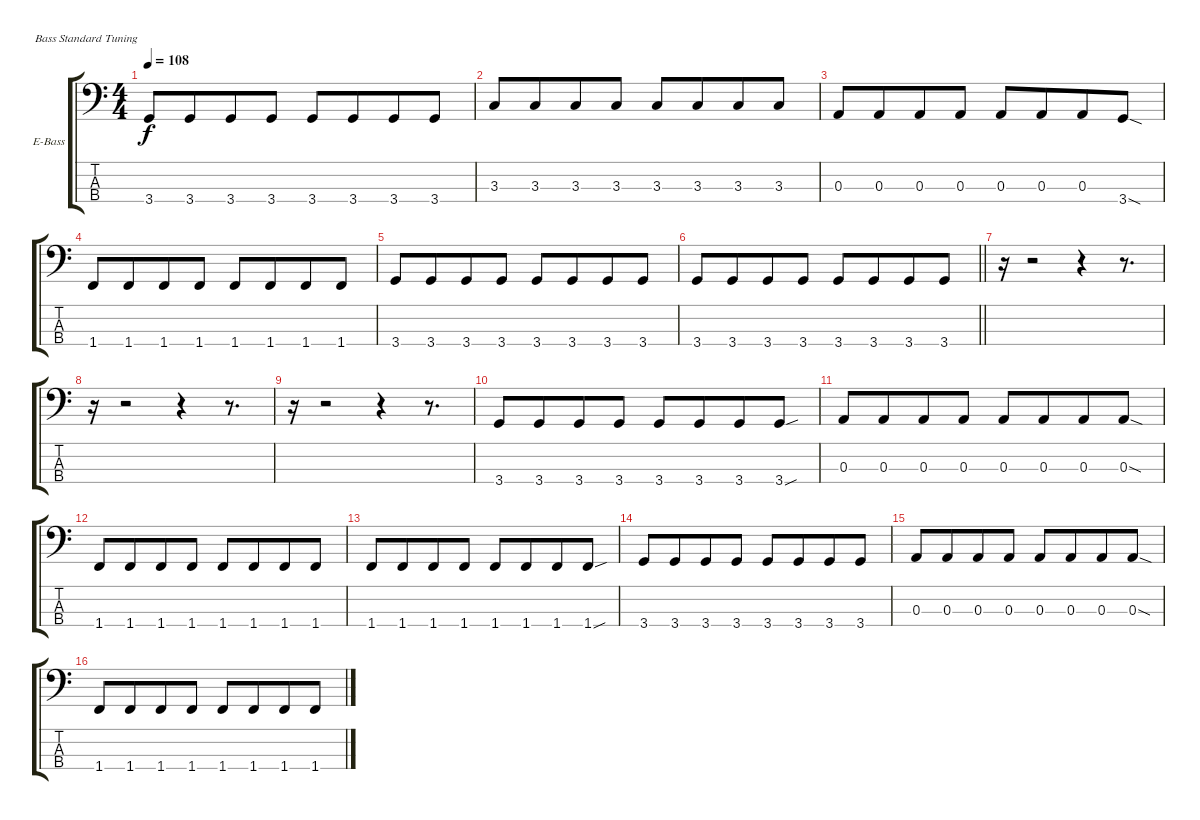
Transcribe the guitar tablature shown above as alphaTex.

\bracketExtendMode groupsimilarinstruments
\firstSystemTrackNameOrientation horizontal
\otherSystemsTrackNameOrientation horizontal
\track ("Electric Bass" "E-Bass") {instrument electricbassfinger}
\staff {score tabs}
\tuning (G2 D2 A1 E1)
\ts (4 4)
\tempo 108
\clef f4
\ks c
3.4.8{dy f} 3.4.8{beam merge} 3.4.8 3.4.8 3.4.8 3.4.8{beam merge} 3.4.8 3.4.8 |
3.3.8 3.3.8{beam merge} 3.3.8 3.3.8 3.3.8 3.3.8{beam merge} 3.3.8 3.3.8 |
0.3.8 0.3.8{beam merge} 0.3.8 0.3.8 0.3.8 0.3.8{beam merge} 0.3.8 3.4{sod}.8 |
1.4.8 1.4.8{beam merge} 1.4.8 1.4.8 1.4.8 1.4.8{beam merge} 1.4.8 1.4.8 |
3.4.8 3.4.8{beam merge} 3.4.8 3.4.8 3.4.8 3.4.8{beam merge} 3.4.8 3.4.8 |
\barLineRight lightlight
3.4.8 3.4.8{beam merge} 3.4.8 3.4.8 3.4.8 3.4.8{beam merge} 3.4.8 3.4.8 |
r.16 r.2 r.4 r.8{d} |
r.16 r.2 r.4 r.8{d} |
r.16 r.2 r.4 r.8{d} |
3.4.8 3.4.8{beam merge} 3.4.8 3.4.8 3.4.8 3.4.8{beam merge} 3.4.8 3.4{sou}.8 |
0.3.8 0.3.8{beam merge} 0.3.8 0.3.8 0.3.8 0.3.8{beam merge} 0.3.8 0.3{sod}.8 |
1.4.8 1.4.8{beam merge} 1.4.8 1.4.8 1.4.8 1.4.8{beam merge} 1.4.8 1.4.8 |
1.4.8 1.4.8{beam merge} 1.4.8 1.4.8 1.4.8 1.4.8{beam merge} 1.4.8 1.4{sou}.8 |
3.4.8 3.4.8{beam merge} 3.4.8 3.4.8 3.4.8 3.4.8{beam merge} 3.4.8 3.4.8 |
0.3.8 0.3.8{beam merge} 0.3.8 0.3.8 0.3.8 0.3.8{beam merge} 0.3.8 0.3{sod}.8 |
1.4.8 1.4.8{beam merge} 1.4.8 1.4.8 1.4.8 1.4.8{beam merge} 1.4.8 1.4.8
